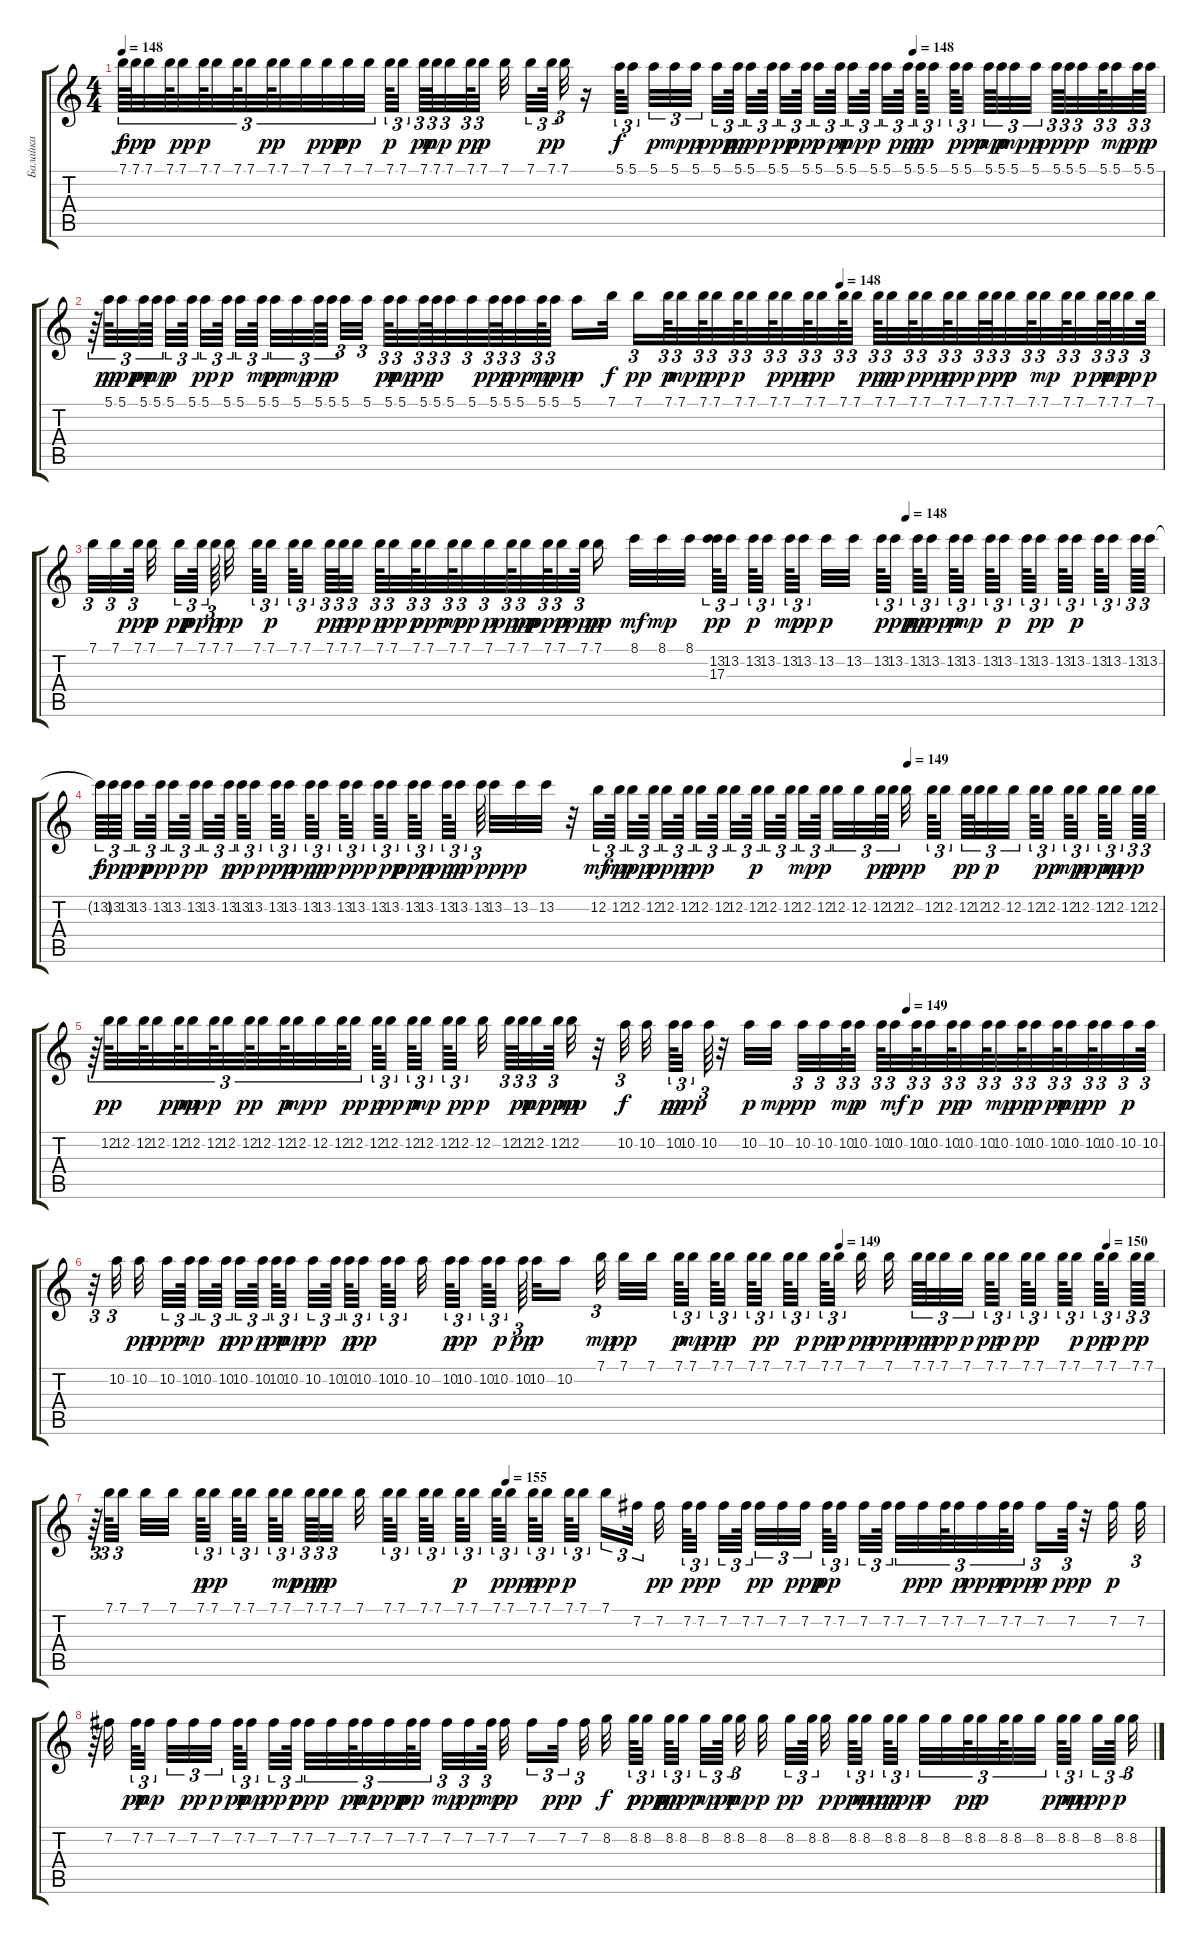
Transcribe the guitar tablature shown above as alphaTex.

\track ("Балайка" "Балайка") {instrument acousticguitarsteel}
\staff {score tabs}
\tuning (E4 B3 G3 D3 A2 E2) {hide}
\ts (4 4)
\tempo 148
\tempo (148 0.7604166666666666)
\clef g2
\ks c
7.1{t}.64{tu (3 2) dy f} 7.1.64{tu (3 2) dy ppp} 7.1.32{tu (3 2) dy p} 7.1.64{tu (3 2)} 7.1.32{tu (3 2) dy pp} 7.1.64{tu (3 2) dy p} 7.1.32{tu (3 2)} 7.1.64{tu (3 2)} 7.1.32{tu (3 2)} 7.1.64{tu (3 2) dy pp} 7.1.32{tu (3 2)} 7.1.32{tu (3 2)} 7.1.32{tu (3 2) dy ppp} 7.1.32{tu (3 2) dy pp} 7.1.32{tu (3 2)} 7.1.64{tu (3 2) dy p} 7.1.32{tu (3 2) beam splitsecondary} 7.1.64{tu (3 2) dy pp} 7.1.64{tu (3 2) dy mp} 7.1.32{tu (3 2)} 7.1.64{tu (3 2) dy pp} 7.1.32{tu (3 2) dy p beam splitsecondary} 7.1.32{beam splitsecondary} 7.1.32{tu (3 2)} 7.1.64{tu (3 2) dy pp beam splitsecondary} 7.1.32{tu (3 2)} r.16 5.1.64{tu (3 2) dy f} 5.1.32{tu (3 2) beam splitsecondary} 5.1.32{tu (3 2) dy p} 5.1.32{tu (3 2) dy mp} 5.1.32{tu (3 2) dy p beam splitsecondary} 5.1.32{tu (3 2) dy ppp} 5.1.64{tu (3 2) dy pp beam splitsecondary} 5.1.32{tu (3 2) dy ppp} 5.1.64{tu (3 2) beam splitsecondary} 5.1.32{tu (3 2) dy pp} 5.1.64{tu (3 2) dy ppp beam splitsecondary} 5.1.32{tu (3 2) dy p} 5.1.64{tu (3 2) dy pp beam splitsecondary} 5.1.32{tu (3 2) dy mp} 5.1.64{tu (3 2) dy p} 5.1.32{tu (3 2)} 5.1.64{tu (3 2) dy ppp beam splitsecondary} 5.1.64{tu (3 2) dy pp} 5.1.32{tu (3 2) beam splitsecondary} 5.1.64{tu (3 2)} 5.1.32{tu (3 2) dy ppp beam splitsecondary} 5.1.64{tu (3 2) dy mp} 5.1.64{tu (3 2) dy p} 5.1.32{tu (3 2) dy mp} 5.1.32{tu (3 2) dy p beam splitsecondary} 5.1.64{tu (3 2) dy ppp} 5.1.64{tu (3 2)} 5.1.32{tu (3 2) dy p} 5.1.64{tu (3 2)} 5.1.32{tu (3 2) dy mp} 5.1.64{tu (3 2) dy pp} 5.1.64{tu (3 2) dy p} |
\tempo (148 0.6979166666666666)
r.64{tu (3 2)} 5.1.64{tu (3 2) dy pp} 5.1.32{tu (3 2) dy ppp} 5.1.64{tu (3 2) dy pp} 5.1.64{tu (3 2) dy mp beam splitsecondary} 5.1.32{tu (3 2) dy p} 5.1.64{tu (3 2) beam splitsecondary} 5.1.32{tu (3 2) dy pp} 5.1.64{tu (3 2) dy p beam splitsecondary} 5.1.32{tu (3 2)} 5.1.64{tu (3 2) dy mp beam splitsecondary} 5.1.32{tu (3 2) dy pp} 5.1.32{tu (3 2) dy mp} 5.1.64{tu (3 2) dy pp} 5.1.64{tu (3 2) dy p beam splitsecondary} 5.1.32{tu (3 2)} 5.1.32{tu (3 2)} 5.1.64{tu (3 2) dy pp} 5.1.32{tu (3 2) dy mp} 5.1.64{tu (3 2) dy pp} 5.1.64{tu (3 2) dy p} 5.1.32{tu (3 2)} 5.1.32{tu (3 2)} 5.1.64{tu (3 2) dy ppp} 5.1.64{tu (3 2) dy p} 5.1.32{tu (3 2) dy pp} 5.1.64{tu (3 2) dy mp} 5.1.32{tu (3 2) dy ppp beam splitsecondary} 5.1.16{dy p} 7.1.32{dy f} 7.1.16{tu (3 2) dy pp} 7.1.64{tu (3 2) dy p} 7.1.32{tu (3 2) dy mp} 7.1.64{tu (3 2) dy p} 7.1.32{tu (3 2) dy pp} 7.1.64{tu (3 2) dy p} 7.1.32{tu (3 2)} 7.1.64{tu (3 2)} 7.1.32{tu (3 2) dy ppp} 7.1.64{tu (3 2) dy p} 7.1.32{tu (3 2) dy pp} 7.1.64{tu (3 2)} 7.1.32{tu (3 2)} 7.1.64{tu (3 2) dy ppp} 7.1.32{tu (3 2) dy pp} 7.1.64{tu (3 2)} 7.1.32{tu (3 2) dy ppp} 7.1.64{tu (3 2) dy p} 7.1.32{tu (3 2) dy pp} 7.1.64{tu (3 2)} 7.1.64{tu (3 2) dy ppp} 7.1.32{tu (3 2) dy p} 7.1.64{tu (3 2)} 7.1.32{tu (3 2) dy mp} 7.1.64{tu (3 2)} 7.1.32{tu (3 2) dy p} 7.1.64{tu (3 2) dy pp} 7.1.64{tu (3 2) dy mp} 7.1.32{tu (3 2) dy pp} 7.1.64{tu (3 2) dy p} |
\tempo (148 0.7604166666666666)
7.1.32{tu (3 2)} 7.1.32{tu (3 2)} 7.1.64{tu (3 2) dy ppp beam splitsecondary} 7.1.32{dy p beam splitsecondary} 7.1.32{tu (3 2) dy pp} 7.1.64{tu (3 2) dy ppp beam splitsecondary} 7.1.64{tu (3 2) beam splitsecondary} 7.1.32{dy pp beam splitsecondary} 7.1.64{tu (3 2)} 7.1.32{tu (3 2) dy p beam splitsecondary} 7.1.64{tu (3 2)} 7.1.32{tu (3 2) beam splitsecondary} 7.1.64{tu (3 2) dy pp} 7.1.64{tu (3 2) dy p} 7.1.32{tu (3 2) dy pp} 7.1.64{tu (3 2) dy p} 7.1.32{tu (3 2) dy pp} 7.1.64{tu (3 2) dy p} 7.1.32{tu (3 2) dy ppp} 7.1.64{tu (3 2) dy mp} 7.1.32{tu (3 2) dy pp} 7.1.32{tu (3 2) dy p} 7.1.64{tu (3 2) dy ppp} 7.1.32{tu (3 2) dy pp} 7.1.64{tu (3 2) dy ppp} 7.1.32{tu (3 2) dy p} 7.1.64{tu (3 2) dy ppp beam splitsecondary} 7.1.16{dy pp} 8.1.32{dy mf} 8.1.32{dy mp} 8.1.32{beam splitsecondary} (13.2 17.3).64{tu (3 2) dy pp} 13.2.32{tu (3 2) beam splitsecondary} 13.2.64{tu (3 2) dy p} 13.2.32{tu (3 2) beam splitsecondary} 13.2.64{tu (3 2) dy mp} 13.2.32{tu (3 2) dy pp beam splitsecondary} 13.2.32{dy p} 13.2.32 13.2.64{tu (3 2)} 13.2.32{tu (3 2) dy ppp beam splitsecondary} 13.2.64{tu (3 2) dy pp} 13.2.32{tu (3 2) dy ppp beam splitsecondary} 13.2.64{tu (3 2) dy p} 13.2.32{tu (3 2) dy mp beam splitsecondary} 13.2.64{tu (3 2)} 13.2.32{tu (3 2) dy p beam splitsecondary} 13.2.64{tu (3 2)} 13.2.32{tu (3 2) dy pp beam splitsecondary} 13.2.64{tu (3 2)} 13.2.32{tu (3 2) dy p beam splitsecondary} 13.2.64{tu (3 2)} 13.2.32{tu (3 2) beam splitsecondary} 13.2.64{tu (3 2)} 13.2.64{tu (3 2)} |
\tempo (149 0.7604166666666666)
13.2{t}.64{tu (3 2) dy f} 13.2.64{tu (3 2) dy ppp} 13.2.64{tu (3 2) beam splitsecondary} 13.2.32{tu (3 2) dy pp} 13.2.64{tu (3 2) dy ppp beam splitsecondary} 13.2.32{tu (3 2)} 13.2.64{tu (3 2) dy pp beam splitsecondary} 13.2.32{tu (3 2)} 13.2.64{tu (3 2) dy p beam splitsecondary} 13.2.64{tu (3 2) dy pp} 13.2.32{tu (3 2) beam splitsecondary} 13.2.64{tu (3 2) dy ppp} 13.2.32{tu (3 2) dy p beam splitsecondary} 13.2.64{tu (3 2) dy ppp} 13.2.32{tu (3 2) dy pp beam splitsecondary} 13.2.64{tu (3 2)} 13.2.32{tu (3 2) dy ppp} 13.2.64{tu (3 2)} 13.2.32{tu (3 2) dy pp beam splitsecondary} 13.2.64{tu (3 2) dy ppp} 13.2.32{tu (3 2) dy p beam splitsecondary} 13.2.64{tu (3 2) dy ppp} 13.2.32{tu (3 2) dy pp beam splitsecondary} 13.2.64{tu (3 2) beam splitsecondary} 13.2.32{dy ppp} 13.2.32{dy p} 13.2.32 r.32 12.2.32{tu (3 2) dy mf} 12.2.64{tu (3 2) dy mp beam splitsecondary} 12.2.32{tu (3 2) dy ppp} 12.2.64{tu (3 2) dy p beam splitsecondary} 12.2.32{tu (3 2) dy ppp} 12.2.64{tu (3 2) dy p beam splitsecondary} 12.2.32{tu (3 2) dy pp} 12.2.64{tu (3 2) beam splitsecondary} 12.2.32{tu (3 2)} 12.2.64{tu (3 2) dy p beam splitsecondary} 12.2.32{tu (3 2)} 12.2.64{tu (3 2) beam splitsecondary} 12.2.32{tu (3 2) dy mp} 12.2.64{tu (3 2) dy p beam splitsecondary} 12.2.32{tu (3 2)} 12.2.32{tu (3 2)} 12.2.64{tu (3 2) dy pp} 12.2.64{tu (3 2) dy p beam splitsecondary} 12.2.32{dy ppp beam splitsecondary} 12.2.64{tu (3 2)} 12.2.32{tu (3 2) beam splitsecondary} 12.2.64{tu (3 2) dy pp} 12.2.64{tu (3 2)} 12.2.32{tu (3 2) dy p} 12.2.32{tu (3 2) beam splitsecondary} 12.2.64{tu (3 2)} 12.2.32{tu (3 2) dy pp beam splitsecondary} 12.2.64{tu (3 2) dy mp} 12.2.32{tu (3 2) dy p beam splitsecondary} 12.2.64{tu (3 2) dy ppp} 12.2.32{tu (3 2) dy mp beam splitsecondary} 12.2.64{tu (3 2) dy p} 12.2.64{tu (3 2)} |
\tempo (149 0.7604166666666666)
r.64{tu (3 2)} 12.2.64{tu (3 2) dy pp} 12.2.32{tu (3 2)} 12.2.64{tu (3 2)} 12.2.32{tu (3 2)} 12.2.64{tu (3 2) dy ppp} 12.2.32{tu (3 2) dy mp} 12.2.64{tu (3 2) dy p} 12.2.32{tu (3 2)} 12.2.64{tu (3 2) dy pp} 12.2.32{tu (3 2)} 12.2.64{tu (3 2) dy p} 12.2.32{tu (3 2) dy mp} 12.2.32{tu (3 2) dy p} 12.2.64{tu (3 2)} 12.2.32{tu (3 2) dy pp} 12.2.64{tu (3 2) dy p} 12.2.32{tu (3 2) dy pp beam splitsecondary} 12.2.64{tu (3 2) dy p} 12.2.32{tu (3 2) dy mp beam splitsecondary} 12.2.64{tu (3 2)} 12.2.32{tu (3 2) dy pp beam splitsecondary} 12.2.32{dy p beam splitsecondary} 12.2.64{tu (3 2)} 12.2.64{tu (3 2) dy pp} 12.2.32{tu (3 2) dy mp} 12.2.64{tu (3 2) dy ppp beam splitsecondary} 12.2.32{dy mp} r.32 10.2.32{tu (3 2) dy f} 10.2.32{beam splitsecondary} 10.2.64{tu (3 2) dy pp} 10.2.32{tu (3 2) dy ppp beam splitsecondary} 10.2.64{tu (3 2)} r.32 10.2.32{dy p} 10.2.32{dy mp beam splitsecondary} 10.2.32{tu (3 2) dy pp} 10.2.32{tu (3 2)} 10.2.64{tu (3 2) dy mp} 10.2.32{tu (3 2) dy p} 10.2.64{tu (3 2)} 10.2.32{tu (3 2) dy mf} 10.2.64{tu (3 2) dy p} 10.2.32{tu (3 2)} 10.2.64{tu (3 2) dy pp} 10.2.32{tu (3 2) dy p} 10.2.64{tu (3 2)} 10.2.32{tu (3 2) dy mp} 10.2.64{tu (3 2) dy pp} 10.2.32{tu (3 2) dy p} 10.2.64{tu (3 2) dy pp} 10.2.32{tu (3 2) dy mp} 10.2.64{tu (3 2) dy pp} 10.2.32{tu (3 2)} 10.2.32{tu (3 2) dy p} 10.2.64{tu (3 2)} |
\tempo (149 0.6979166666666666)
\tempo (150 0.9479166666666666)
r.32{tu (3 2)} 10.2.32{tu (3 2) beam splitsecondary} 10.2.32{dy pp beam splitsecondary} 10.2.32{tu (3 2) dy ppp} 10.2.64{tu (3 2) dy mp beam splitsecondary} 10.2.32{tu (3 2)} 10.2.64{tu (3 2) dy p beam splitsecondary} 10.2.32{tu (3 2) dy pp} 10.2.64{tu (3 2) dy p beam splitsecondary} 10.2.64{tu (3 2) dy pp} 10.2.32{tu (3 2) dy mp beam splitsecondary} 10.2.32{tu (3 2) dy pp} 10.2.64{tu (3 2) beam splitsecondary} 10.2.64{tu (3 2) dy p} 10.2.32{tu (3 2) dy pp} 10.2.64{tu (3 2)} 10.2.32{tu (3 2) beam splitsecondary} 10.2.32{beam splitsecondary} 10.2.64{tu (3 2) dy p} 10.2.32{tu (3 2) dy pp beam splitsecondary} 10.2.64{tu (3 2)} 10.2.32{tu (3 2) dy p beam splitsecondary} 10.2.64{tu (3 2) dy pp beam splitsecondary} 10.2.32{dy p} 10.2.16{beam splitsecondary} 7.1.32{tu (3 2) dy mp} 7.1.32{dy pp} 7.1.32{beam splitsecondary} 7.1.64{tu (3 2) dy p} 7.1.32{tu (3 2) dy mp beam splitsecondary} 7.1.64{tu (3 2) dy pp} 7.1.32{tu (3 2) dy p beam splitsecondary} 7.1.64{tu (3 2)} 7.1.32{tu (3 2) dy pp beam splitsecondary} 7.1.64{tu (3 2)} 7.1.32{tu (3 2) dy p beam splitsecondary} 7.1.64{tu (3 2) dy pp} 7.1.32{tu (3 2) dy p beam splitsecondary} 7.1.32{dy pp} 7.1.32{dy ppp beam splitsecondary} 7.1.64{tu (3 2) dy pp} 7.1.64{tu (3 2) dy p} 7.1.32{tu (3 2) dy pp} 7.1.32{tu (3 2) dy p beam splitsecondary} 7.1.64{tu (3 2) dy pp} 7.1.32{tu (3 2) dy p beam splitsecondary} 7.1.64{tu (3 2) dy pp} 7.1.32{tu (3 2) beam splitsecondary} 7.1.64{tu (3 2)} 7.1.32{tu (3 2) dy p beam splitsecondary} 7.1.64{tu (3 2) dy pp} 7.1.32{tu (3 2) dy p beam splitsecondary} 7.1.64{tu (3 2) dy pp} 7.1.64{tu (3 2)} |
\tempo (155 0.3854166666666667)
r.64{tu (3 2)} 7.1.64{tu (3 2)} 7.1.32{tu (3 2) beam splitsecondary} 7.1.32 7.1.32{beam splitsecondary} 7.1.64{tu (3 2) dy p} 7.1.32{tu (3 2) dy pp beam splitsecondary} 7.1.64{tu (3 2)} 7.1.32{tu (3 2) beam splitsecondary} 7.1.64{tu (3 2)} 7.1.32{tu (3 2) dy mp beam splitsecondary} 7.1.64{tu (3 2) dy ppp} 7.1.64{tu (3 2) dy pp} 7.1.32{tu (3 2) beam splitsecondary} 7.1.32 7.1.64{tu (3 2)} 7.1.32{tu (3 2) beam splitsecondary} 7.1.64{tu (3 2)} 7.1.32{tu (3 2) beam splitsecondary} 7.1.64{tu (3 2) dy p} 7.1.32{tu (3 2) beam splitsecondary} 7.1.64{tu (3 2)} 7.1.32{tu (3 2) dy ppp beam splitsecondary} 7.1.64{tu (3 2) dy p} 7.1.32{tu (3 2) dy pp beam splitsecondary} 7.1.64{tu (3 2) dy p} 7.1.32{tu (3 2) beam splitsecondary} 7.1.16{tu (3 2)} 7.2.32{tu (3 2) beam splitsecondary} 7.2.32{dy pp beam splitsecondary} 7.2.64{tu (3 2)} 7.2.32{tu (3 2) dy ppp beam splitsecondary} 7.2.32{tu (3 2)} 7.2.64{tu (3 2) beam splitsecondary} 7.2.32{tu (3 2) dy pp} 7.2.32{tu (3 2)} 7.2.32{tu (3 2) dy ppp beam splitsecondary} 7.2.64{tu (3 2) dy pp} 7.2.32{tu (3 2) beam splitsecondary} 7.2.32{tu (3 2)} 7.2.64{tu (3 2) beam splitsecondary} 7.2.32{tu (3 2)} 7.2.32{tu (3 2) dy ppp} 7.2.64{tu (3 2)} 7.2.32{tu (3 2) dy p} 7.2.32{tu (3 2) dy ppp} 7.2.64{tu (3 2) dy p} 7.2.32{tu (3 2) dy ppp beam splitsecondary} 7.2.16{tu (3 2) dy p} 7.2.64{tu (3 2) dy ppp} r.32 7.2.32{dy p} 7.2.32{tu (3 2)} |
r.64{tu (3 2)} 7.2.32{beam splitsecondary} 7.2.64{tu (3 2) dy pp} 7.2.32{tu (3 2) dy mp beam splitsecondary} 7.2.32{tu (3 2)} 7.2.32{tu (3 2) dy pp} 7.2.32{tu (3 2) dy p beam splitsecondary} 7.2.64{tu (3 2) dy pp} 7.2.32{tu (3 2) dy mp beam splitsecondary} 7.2.32{tu (3 2) dy pp} 7.2.64{tu (3 2) dy p beam splitsecondary} 7.2.32{tu (3 2) dy ppp} 7.2.32{tu (3 2)} 7.2.64{tu (3 2) dy pp} 7.2.32{tu (3 2) dy mp} 7.2.32{tu (3 2) dy ppp} 7.2.64{tu (3 2) dy pp} 7.2.32{tu (3 2) beam splitsecondary} 7.2.32{tu (3 2) dy mp} 7.2.32{tu (3 2) dy pp} 7.2.64{tu (3 2) dy mp beam splitsecondary} 7.2.32{dy pp beam splitsecondary} 7.2.16{tu (3 2)} 7.2.32{tu (3 2) dy ppp beam splitsecondary} 7.2.32{tu (3 2)} 8.2.32{dy f} 8.2.64{tu (3 2) dy p} 8.2.32{tu (3 2) dy ppp beam splitsecondary} 8.2.64{tu (3 2) dy pp} 8.2.32{tu (3 2) dy ppp beam splitsecondary} 8.2.32{tu (3 2) dy mp} 8.2.64{tu (3 2) dy pp beam splitsecondary} 8.2.32{tu (3 2) dy mp beam splitsecondary} 8.2.32{dy p beam splitsecondary} 8.2.32{tu (3 2) dy pp} 8.2.64{tu (3 2) beam splitsecondary} 8.2.32{dy p beam splitsecondary} 8.2.64{tu (3 2) dy ppp} 8.2.32{tu (3 2) dy mp} 8.2.64{tu (3 2) dy pp} 8.2.32{tu (3 2) dy ppp beam splitsecondary} 8.2.32{tu (3 2) dy p} 8.2.32{tu (3 2)} 8.2.64{tu (3 2) dy pp} 8.2.32{tu (3 2) dy p} 8.2.64{tu (3 2)} 8.2.32{tu (3 2)} 8.2.32{tu (3 2) beam splitsecondary} 8.2.64{tu (3 2) dy ppp} 8.2.32{tu (3 2) dy mp beam splitsecondary} 8.2.32{tu (3 2) dy pp} 8.2.64{tu (3 2) dy p beam splitsecondary} 8.2.32{tu (3 2)}
